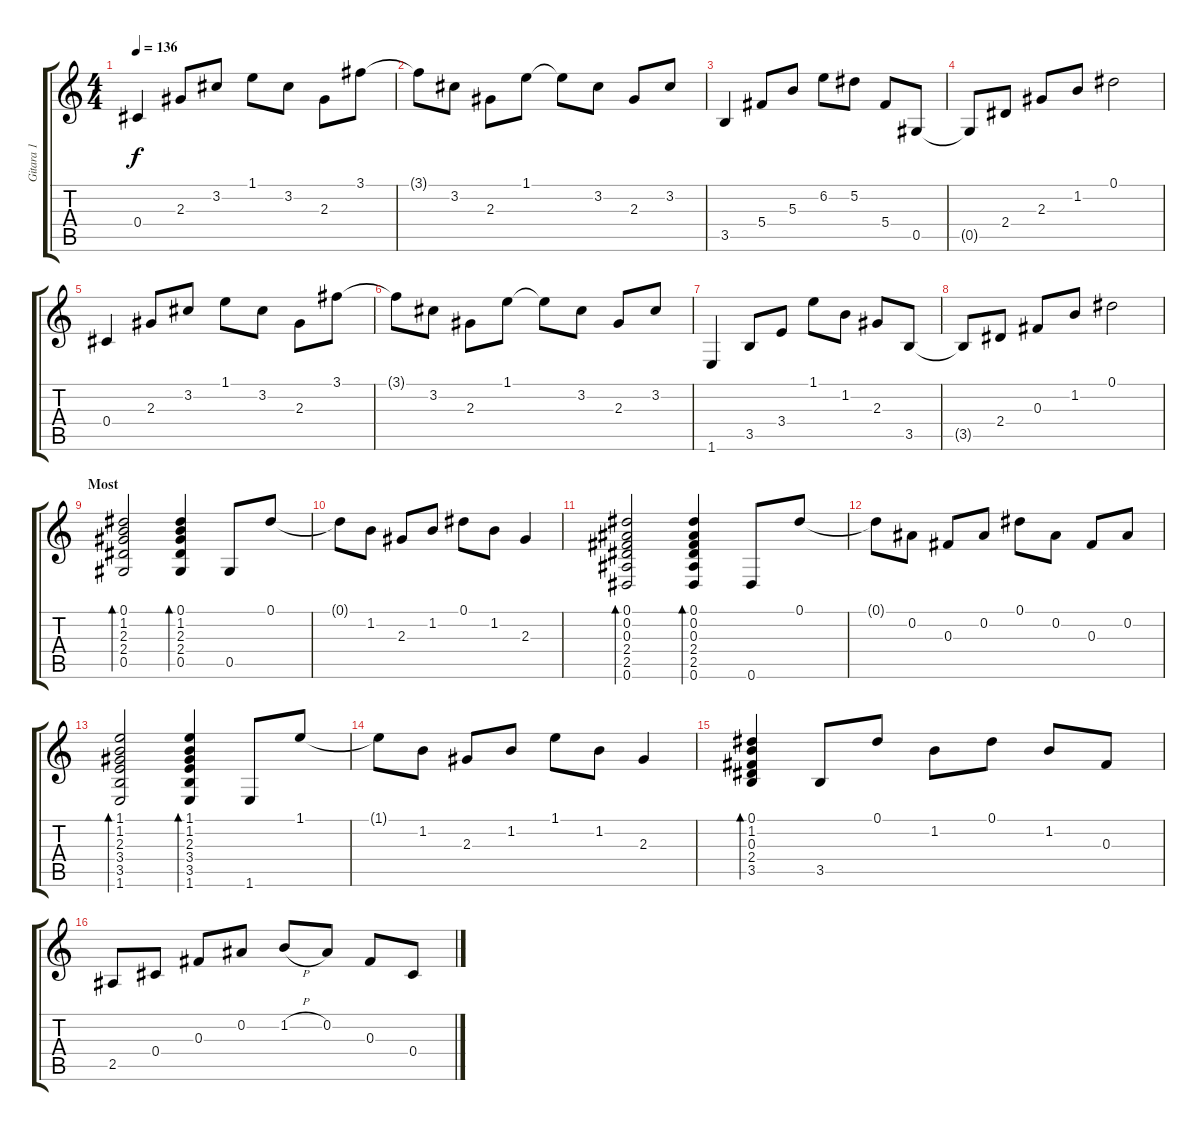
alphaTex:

\track ("Gitara 1" "Gitara 1") {instrument acousticguitarsteel}
\staff {score tabs}
\tuning (Eb4 Bb3 Gb3 Db3 Ab2 Eb2) {hide}
\ts (4 4)
\tempo 136
\clef g2
\ks c
0.4.4{dy f} 2.3.8 3.2.8 1.1.8 3.2.8 2.3.8 3.1.8 |
3.1{t}.8 3.2.8 2.3.8 1.1.8 1.1{t}.8 3.2.8 2.3.8 3.2.8 |
3.5.4 5.4.8 5.3.8 6.2.8 5.2.8 5.4.8 0.5.8 |
0.5{t}.8 2.4.8 2.3.8 1.2.8 0.1.2 |
0.4.4 2.3.8 3.2.8 1.1.8 3.2.8 2.3.8 3.1.8 |
3.1{t}.8 3.2.8 2.3.8 1.1.8 1.1{t}.8 3.2.8 2.3.8 3.2.8 |
1.6.4 3.5.8 3.4.8 1.1.8 1.2.8 2.3.8 3.5.8 |
3.5{t}.8 2.4.8 0.3.8 1.2.8 0.1.2 |
\section ("" "Most")
(0.1 1.2 2.3 2.4 0.5).2{bd 120} (0.1 1.2 2.3 2.4 0.5).4{bd 120} 0.5.8 0.1.8 |
0.1{t}.8 1.2.8 2.3.8 1.2.8 0.1.8 1.2.8 2.3.4 |
(0.1 0.2 0.3 2.4 2.5 0.6).2{bd 120} (0.1 0.2 0.3 2.4 2.5 0.6).4{bd 120} 0.6.8 0.1.8 |
0.1{t}.8 0.2.8 0.3.8 0.2.8 0.1.8 0.2.8 0.3.8 0.2.8 |
(1.1 1.2 2.3 3.4 3.5 1.6).2{bd 120} (1.1 1.2 2.3 3.4 3.5 1.6).4{bd 120} 1.6.8 1.1.8 |
1.1{t}.8 1.2.8 2.3.8 1.2.8 1.1.8 1.2.8 2.3.4 |
(0.1 1.2 0.3 2.4 3.5).4{bd 120} 3.5.8 0.1.8 1.2.8 0.1.8 1.2.8 0.3.8 |
2.5.8 0.4.8 0.3.8 0.2.8 1.2{h}.8 0.2.8 0.3.8 0.4.8
